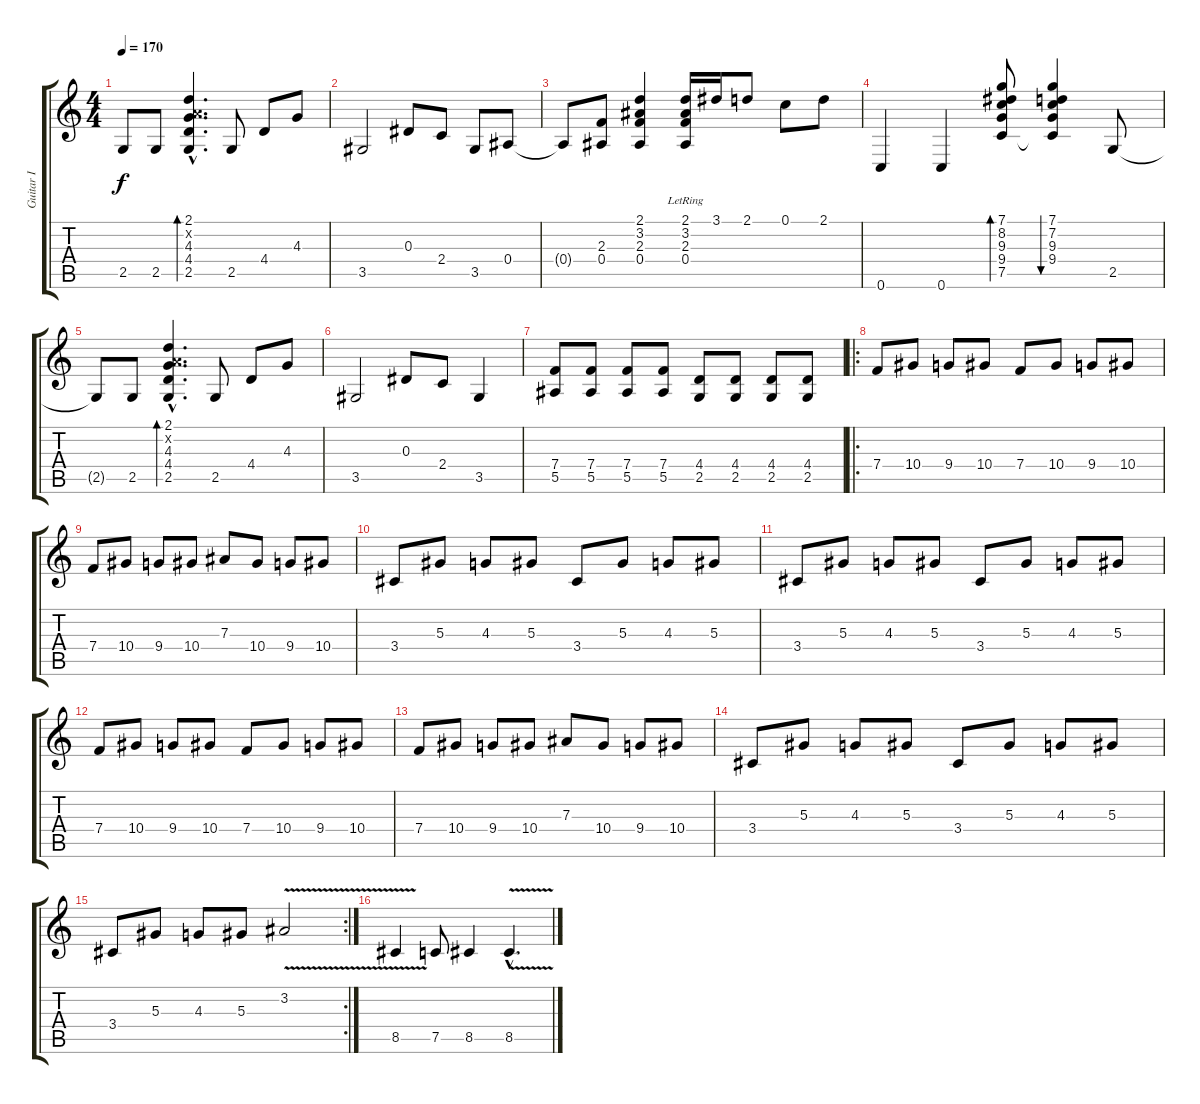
\track ("Guitar I" "Guitar I") {instrument overdrivenguitar}
\staff {score tabs}
\tuning (C4 G3 Eb3 Bb2 F2 C2) {hide}
\ts (4 4)
\tempo 170
\clef g2
\ks c
2.5{t}.8{dy f} 2.5.8 (2.1{hac} 2.2{hac x} 4.3{hac} 4.4{hac} 2.5{hac}).4{d bd 120} 2.5.8 4.4.8 4.3.8 |
3.5.2 0.3.8 2.4.8 3.5.8 0.4.8 |
0.4{t}.8 (2.3 0.4).8 (2.1 3.2 2.3 0.4).4 (2.1 3.2{lr} 2.3{lr} 0.4{lr}).16 3.1.16 2.1.8 0.1.8 2.1.8 |
0.6.4 0.6.4 (7.1 8.2 9.3 9.4 7.5).8{bd 120} (7.1 7.2 9.3 9.4 7.5{t}).4{bu 120} 2.5.8 |
2.5{t}.8 2.5.8 (2.1{hac} 2.2{hac x} 4.3{hac} 4.4{hac} 2.5{hac}).4{d bd 120} 2.5.8 4.4.8 4.3.8 |
3.5.2 0.3.8 2.4.8 3.5.4 |
(7.4 5.5).8{volume 14 instrument overdrivenguitar} (7.4 5.5).8 (7.4 5.5).8 (7.4 5.5).8 (4.4 2.5).8 (4.4 2.5).8 (4.4 2.5).8 (4.4 2.5).8 |
\ro
7.4.8{volume 11} 10.4.8 9.4.8 10.4.8 7.4.8 10.4.8 9.4.8 10.4.8 |
7.4.8 10.4.8 9.4.8 10.4.8 7.3.8 10.4.8 9.4.8 10.4.8 |
3.4.8 5.3.8 4.3.8 5.3.8 3.4.8 5.3.8 4.3.8 5.3.8 |
3.4.8 5.3.8 4.3.8 5.3.8 3.4.8 5.3.8 4.3.8 5.3.8 |
7.4.8 10.4.8 9.4.8 10.4.8 7.4.8 10.4.8 9.4.8 10.4.8 |
7.4.8 10.4.8 9.4.8 10.4.8 7.3.8 10.4.8 9.4.8 10.4.8 |
3.4.8 5.3.8 4.3.8 5.3.8 3.4.8 5.3.8 4.3.8 5.3.8 |
\rc 2
3.4.8 5.3.8 4.3.8 5.3.8 3.2{v}.2 |
8.5{v}.4{volume 13} 7.5.8 8.5.4 8.5{v hac}.4{d}
